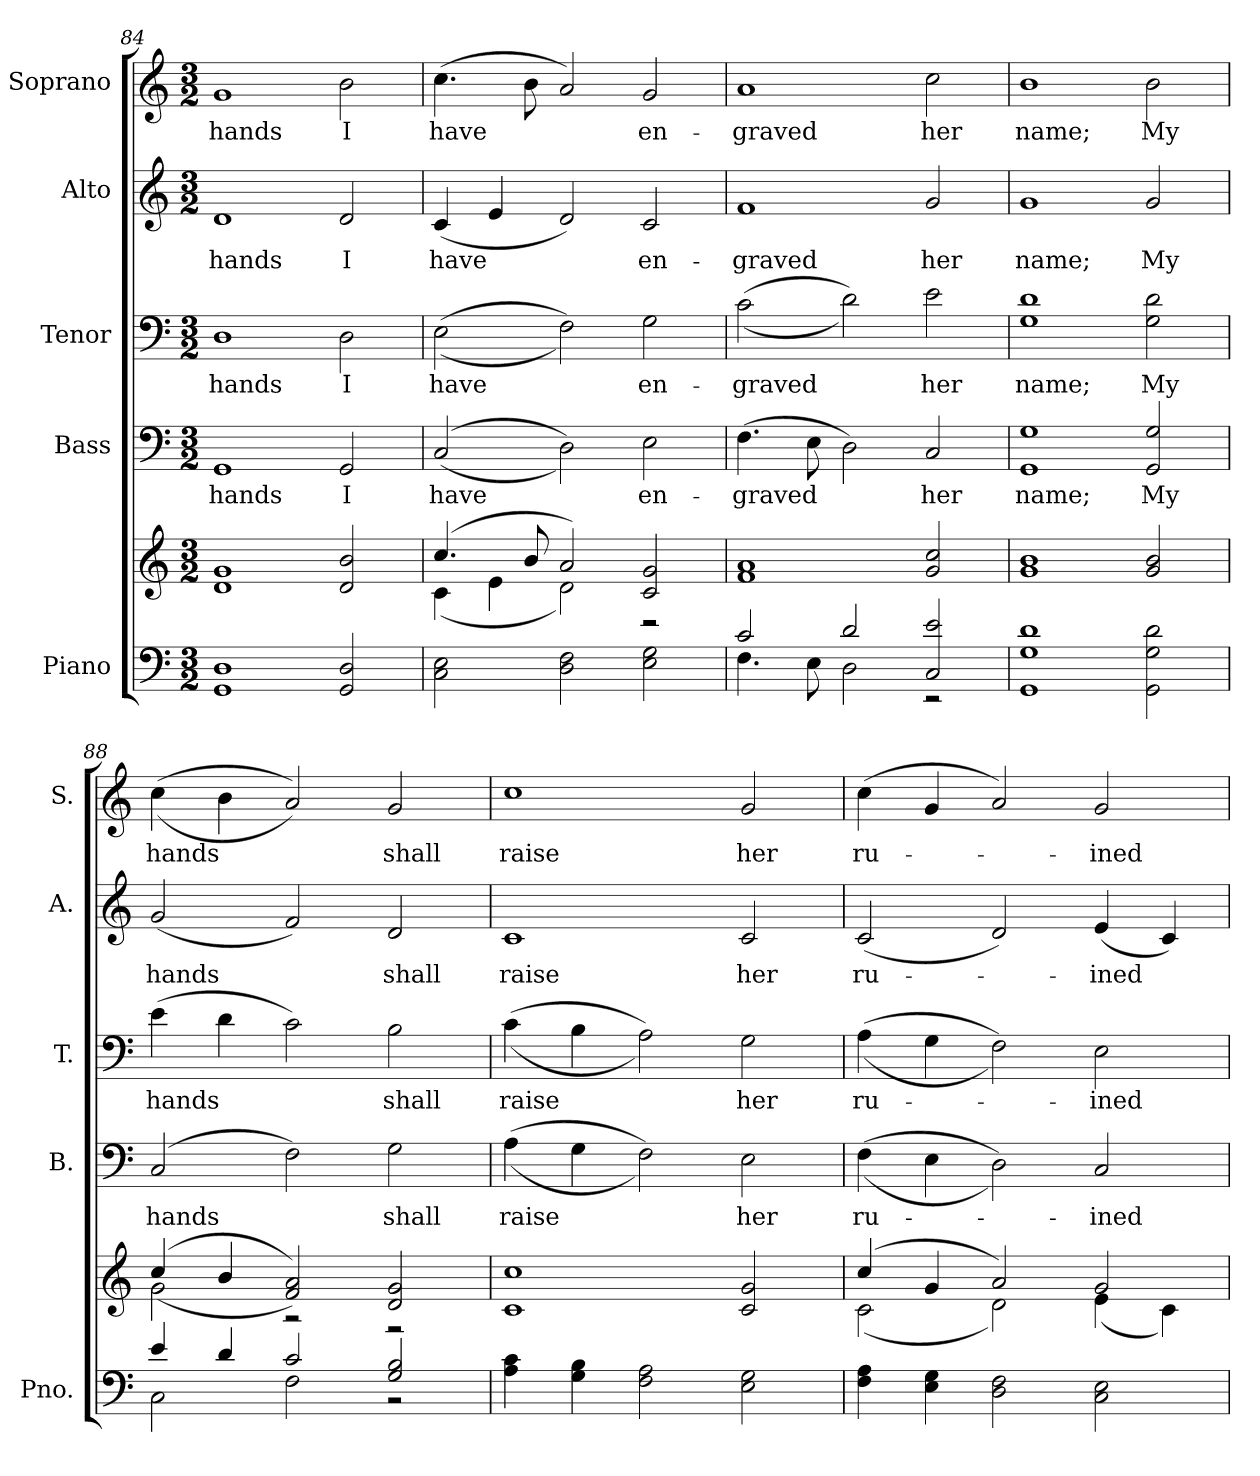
**kern	**kern	**kern	**text	**kern	**text	**kern	**text	**kern	**text
*part5	*part5	*part4	*part4	*part3	*part3	*part2	*part2	*part1	*part1
*staff6	*staff5	*staff4	*staff4	*staff3	*staff3	*staff2	*staff2	*staff1	*staff1
*I"Piano	*	*I"Bass	*	*I"Tenor	*	*I"Alto	*	*I"Soprano	*
*I'Pno.	*	*I'B.	*	*I'T.	*	*I'A.	*	*I'S.	*
*clefF4	*clefG2	*clefF4	*	*clefF4	*	*clefG2	*	*clefG2	*
*k[]	*k[]	*k[]	*	*k[]	*	*k[]	*	*k[]	*
*C:	*C:	*C:	*	*C:	*	*C:	*	*C:	*
*M3/2	*M3/2	*M3/2	*	*M3/2	*	*M3/2	*	*M3/2	*
=84	=84	=84	=84	=84	=84	=84	=84	=84	=84
!	!	!	!LO:LY:b:color=#000000	!	!	!	!	!	!
!	!	!	!	!	!LO:LY:b:color=#000000	!	!	!	!
!	!	!	!	!	!	!	!LO:LY:b:color=#000000	!	!
!	!	!	!	!	!	!	!	!	!LO:LY:b:color=#000000
1GGi 1Di	1di 1gi	1GGi	hands	1Di	hands	1di	hands	1gi	hands
!	!	!	!LO:LY:b:color=#000000	!	!	!	!	!	!
!	!	!	!	!	!LO:LY:b:color=#000000	!	!	!	!
!	!	!	!	!	!	!	!LO:LY:b:color=#000000	!	!
!	!	!	!	!	!	!	!	!	!LO:LY:b:color=#000000
2GGi/ 2Di	2di/ 2bi	2GGi/	I	2Di\	I	2di/	I	2bi\	I
!!LO:PB:g=z
=85	=85	=85	=85	=85	=85	=85	=85	=85	=85
*	*^	*	*	*	*	*	*	*	*
!	!	!	!	!LO:LY:b:color=#000000	!	!	!	!	!	!
!	!	!	!	!	!	!LO:LY:b:color=#000000	!	!	!	!
!	!	!	!	!	!	!	!	!LO:LY:b:color=#000000	!	!
!	!	!	!	!	!	!	!	!	!	!LO:LY:b:color=#000000
2Ci\ 2Ei	(4.cci/	(4ci\	((2Ci/	have	((2Ei\	have	(4ci/	have	(4.cci\	have
.	.	4ei\	.	.	.	.	4ei/	.	.	.
.	8bi/	.	.	.	.	.	.	.	8bi\	.
2Di\ 2Fi	2ai/)	2di\)	2Di\))	.	2Fi\))	.	2di/)	.	2ai/)	.
!	!	!	!	!LO:LY:b:color=#000000	!	!	!	!	!	!
!	!	!	!	!	!	!LO:LY:b:color=#000000	!	!	!	!
!	!	!	!	!	!	!	!	!LO:LY:b:color=#000000	!	!
!	!	!	!	!	!	!	!	!	!	!LO:LY:b:color=#000000
2Ei\ 2Gi	2ci/ 2gi	2r	2Ei\	en-	2Gi\	en-	2ci/	en-	2gi/	en-
*	*v	*v	*	*	*	*	*	*	*	*
=86	=86	=86	=86	=86	=86	=86	=86	=86	=86
*^	*	*	*	*	*	*	*	*	*
*	*	*^	*	*	*	*	*	*	*	*
!	!	!	!	!	!LO:LY:b:color=#000000	!	!	!	!	!	!
*	*	*v	*v	*	*	*	*	*	*	*	*
*	*	*^	*	*	*	*	*	*	*	*
!	!	!	!	!	!	!	!LO:LY:b:color=#000000	!	!	!	!
*	*	*v	*v	*	*	*	*	*	*	*	*
*	*	*^	*	*	*	*	*	*	*	*
!	!	!	!	!	!	!	!	!	!LO:LY:b:color=#000000	!	!
*	*	*v	*v	*	*	*	*	*	*	*	*
*	*	*^	*	*	*	*	*	*	*	*
!	!	!	!	!	!	!	!	!	!	!	!LO:LY:b:color=#000000
*	*	*v	*v	*	*	*	*	*	*	*	*
2ci/	4.Fi\	1fi 1ai	(4.Fi\	-graved	((2ci\	-graved	1fi	-graved	1ai	-graved
.	8Ei\	.	8Ei\	.	.	.	.	.	.	.
2di/	2Di\	.	2Di\)	.	2di\))	.	.	.	.	.
!	!	!	!	!LO:LY:b:color=#000000	!	!	!	!	!	!
!	!	!	!	!	!	!LO:LY:b:color=#000000	!	!	!	!
!	!	!	!	!	!	!	!	!LO:LY:b:color=#000000	!	!
!	!	!	!	!	!	!	!	!	!	!LO:LY:b:color=#000000
2Ci/ 2ei	2r	2gi/ 2cci	2Ci/	her	2ei\	her	2gi/	her	2cci\	her
*v	*v	*	*	*	*	*	*	*	*	*
=87	=87	=87	=87	=87	=87	=87	=87	=87	=87
*^	*	*	*	*	*	*	*	*	*
!	!	!	!	!LO:LY:b:color=#000000	!	!	!	!	!	!
*v	*v	*	*	*	*	*	*	*	*	*
*^	*	*	*	*	*	*	*	*	*
!	!	!	!	!	!	!LO:LY:b:color=#000000	!	!	!	!
*v	*v	*	*	*	*	*	*	*	*	*
*^	*	*	*	*	*	*	*	*	*
!	!	!	!	!	!	!	!	!LO:LY:b:color=#000000	!	!
*v	*v	*	*	*	*	*	*	*	*	*
*^	*	*	*	*	*	*	*	*	*
!	!	!	!	!	!	!	!	!	!	!LO:LY:b:color=#000000
*v	*v	*	*	*	*	*	*	*	*	*
1GGi 1Gi 1di	1gi 1bi	1GGi 1Gi	name;	1Gi 1di	name;	1gi	name;	1bi	name;
!	!	!	!LO:LY:b:color=#000000	!	!	!	!	!	!
!	!	!	!	!	!LO:LY:b:color=#000000	!	!	!	!
!	!	!	!	!	!	!	!LO:LY:b:color=#000000	!	!
!	!	!	!	!	!	!	!	!	!LO:LY:b:color=#000000
2GGi\ 2Gi 2di	2gi/ 2bi	2GGi/ 2Gi	My	2Gi\ 2di	My	2gi/	My	2bi\	My
!!LO:PB:g=z
=88	=88	=88	=88	=88	=88	=88	=88	=88	=88
*^	*^	*	*	*	*	*	*	*	*
!	!	!	!	!	!LO:LY:b:color=#000000	!	!	!	!	!	!
!	!	!	!	!	!	!	!LO:LY:b:color=#000000	!	!	!	!
!	!	!	!	!	!	!	!	!	!LO:LY:b:color=#000000	!	!
!	!	!	!	!	!	!	!	!	!	!	!LO:LY:b:color=#000000
4ei/	2Ci\	((4cci/	2gi\	(2Ci/	hands	(4ei\	hands	(2gi/	hands	((4cci\	hands
4di/	.	4bi/	.	.	.	4di\	.	.	.	4bi\	.
2ci/	2Fi\	2fi/ 2ai))	2r	2Fi\)	.	2ci\)	.	2fi/)	.	2ai/))	.
!	!	!	!	!	!LO:LY:b:color=#000000	!	!	!	!	!	!
!	!	!	!	!	!	!	!LO:LY:b:color=#000000	!	!	!	!
!	!	!	!	!	!	!	!	!	!LO:LY:b:color=#000000	!	!
!	!	!	!	!	!	!	!	!	!	!	!LO:LY:b:color=#000000
2Gi/ 2Bi	2r	2di/ 2gi	2r	2Gi\	shall	2Bi\	shall	2di/	shall	2gi/	shall
*v	*v	*	*	*	*	*	*	*	*	*	*
*	*v	*v	*	*	*	*	*	*	*	*
=89	=89	=89	=89	=89	=89	=89	=89	=89	=89
*^	*^	*	*	*	*	*	*	*	*
!	!	!	!	!	!LO:LY:b:color=#000000	!	!	!	!	!	!
*v	*v	*	*	*	*	*	*	*	*	*	*
*	*v	*v	*	*	*	*	*	*	*	*
*^	*^	*	*	*	*	*	*	*	*
!	!	!	!	!	!	!	!LO:LY:b:color=#000000	!	!	!	!
*v	*v	*	*	*	*	*	*	*	*	*	*
*	*v	*v	*	*	*	*	*	*	*	*
*^	*^	*	*	*	*	*	*	*	*
!	!	!	!	!	!	!	!	!	!LO:LY:b:color=#000000	!	!
*v	*v	*	*	*	*	*	*	*	*	*	*
*	*v	*v	*	*	*	*	*	*	*	*
*^	*^	*	*	*	*	*	*	*	*
!	!	!	!	!	!	!	!	!	!	!	!LO:LY:b:color=#000000
*v	*v	*	*	*	*	*	*	*	*	*	*
*	*v	*v	*	*	*	*	*	*	*	*
4Ai\ 4ci	1ci 1cci	((4Ai\	raise	((4ci\	raise	1ci	raise	1cci	raise
4Gi\ 4Bi	.	4Gi\	.	4Bi\	.	.	.	.	.
2Fi\ 2Ai	.	2Fi\))	.	2Ai\))	.	.	.	.	.
!	!	!	!LO:LY:b:color=#000000	!	!	!	!	!	!
!	!	!	!	!	!LO:LY:b:color=#000000	!	!	!	!
!	!	!	!	!	!	!	!LO:LY:b:color=#000000	!	!
!	!	!	!	!	!	!	!	!	!LO:LY:b:color=#000000
2Ei\ 2Gi	2ci/ 2gi	2Ei\	her	2Gi\	her	2ci/	her	2gi/	her
=90	=90	=90	=90	=90	=90	=90	=90	=90	=90
*	*^	*	*	*	*	*	*	*	*
!	!	!	!	!LO:LY:b:color=#000000	!	!	!	!	!	!
!	!	!	!	!	!	!LO:LY:b:color=#000000	!	!	!	!
!	!	!	!	!	!	!	!	!LO:LY:b:color=#000000	!	!
!	!	!	!	!	!	!	!	!	!	!LO:LY:b:color=#000000
4Fi\ 4Ai	(4cci/	(2ci\	((4Fi\	ru-	((4Ai\	ru-	(2ci/	ru-	(4cci\	ru-
4Ei\ 4Gi	4gi/	.	4Ei\	.	4Gi\	.	.	.	4gi/	.
2Di\ 2Fi	2ai/)	2di\)	2Di\))	.	2Fi\))	.	2di/)	.	2ai/)	.
!	!	!	!	!LO:LY:b:color=#000000	!	!	!	!	!	!
!	!	!	!	!	!	!LO:LY:b:color=#000000	!	!	!	!
!	!	!	!	!	!	!	!	!LO:LY:b:color=#000000	!	!
!	!	!	!	!	!	!	!	!	!	!LO:LY:b:color=#000000
2Ci\ 2Ei	2gi/	(4ei\	2Ci/	-ined	2Ei\	-ined	(4ei/	-ined	2gi/	-ined
.	.	4ci\)	.	.	.	.	4ci/)	.	.	.
*	*v	*v	*	*	*	*	*	*	*	*
=	=	=	=	=	=	=	=	=	=
*-	*-	*-	*-	*-	*-	*-	*-	*-	*-
